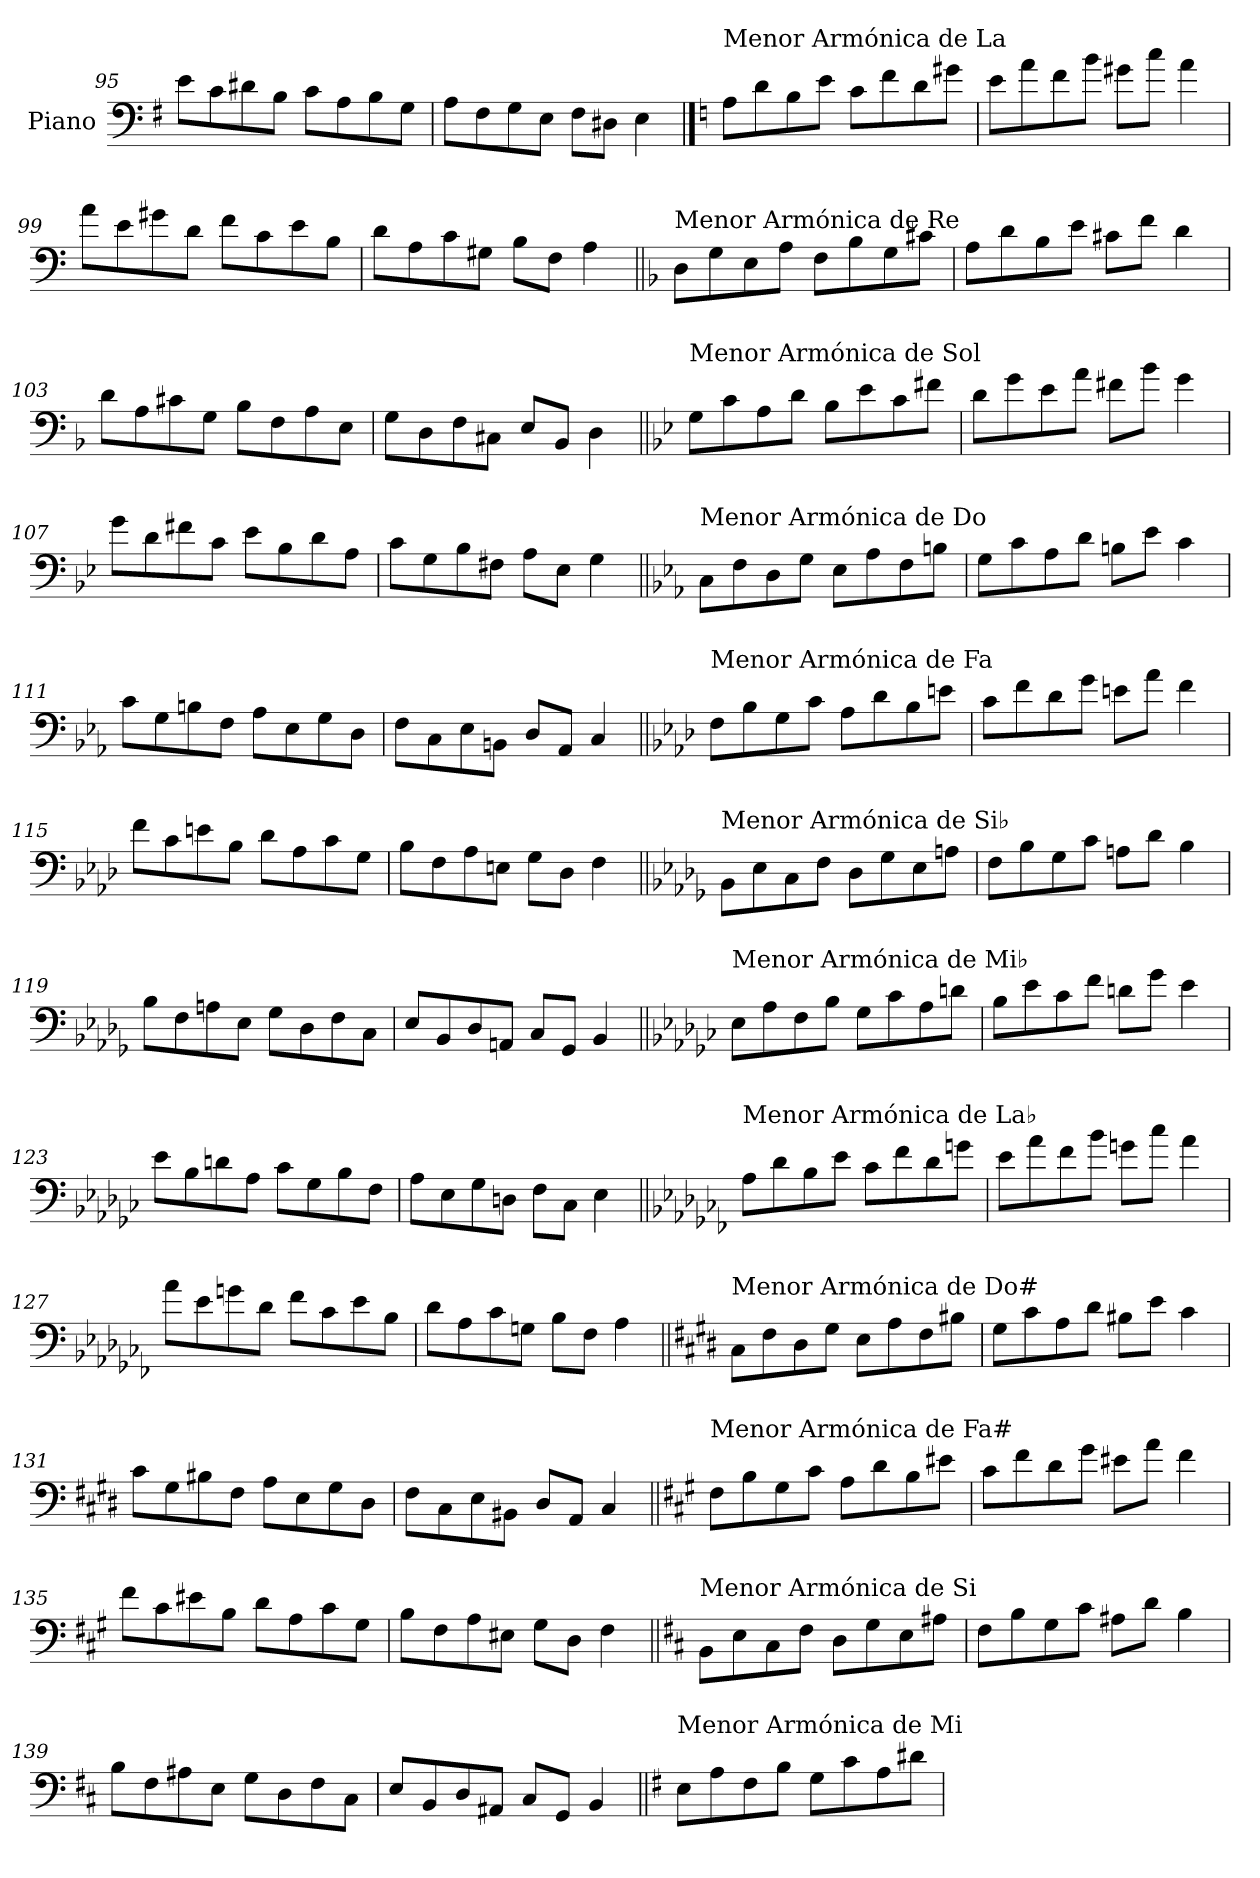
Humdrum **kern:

**kern
*part1
*staff1
*I"Piano
*I'Pno.
*clefF4
*k[f#]
=95
8e\L
8c\
8d#X\
8B\J
8c\L
8A\
8B\
8G\J
=96
8A\L
8F#\
8G\
8E\J
8F#\L
8D#X\J
4E\
!!LO:PB:g=z
==97
*k[]
!LO:TX:a:t=Menor Armónica de La
8A\L
8d\
8B\
8e\J
8c\L
8f\
8d\
8g#X\J
=98
8e\L
8a\
8f\
8b\J
8g#X\L
8cc\J
4a\
=99
8a\L
8e\
8g#X\
8d\J
8f\L
8c\
8e\
8B\J
=100
8d\L
8A\
8c\
8G#X\J
8B\L
8F\J
4A\
!!LO:LB:g=z
=101||
*k[b-]
!LO:TX:a:t=Menor Armónica de Re
8D\L
8G\
8E\
8A\J
8F\L
8B-\
8G\
8c#X\J
=102
8A\L
8d\
8B-\
8e\J
8c#X\L
8f\J
4d\
=103
8d\L
8A\
8c#X\
8G\J
8B-\L
8F\
8A\
8E\J
=104
8G\L
8D\
8F\
8C#X\J
8E/L
8BB-/J
4D\
!!LO:LB:g=z
=105||
*k[b-e-]
!LO:TX:a:t=Menor Armónica de Sol
8G\L
8c\
8A\
8d\J
8B-\L
8e-\
8c\
8f#X\J
=106
8d\L
8g\
8e-\
8a\J
8f#X\L
8b-\J
4g\
=107
8g\L
8d\
8f#X\
8c\J
8e-\L
8B-\
8d\
8A\J
=108
8c\L
8G\
8B-\
8F#X\J
8A\L
8E-\J
4G\
!!LO:LB:g=z
=109||
*k[b-e-a-]
!LO:TX:a:t=Menor Armónica de Do
8C\L
8F\
8D\
8G\J
8E-\L
8A-\
8F\
8Bn\J
=110
8G\L
8c\
8A-\
8d\J
8Bn\L
8e-\J
4c\
=111
8c\L
8G\
8Bn\
8F\J
8A-\L
8E-\
8G\
8D\J
=112
8F\L
8C\
8E-\
8BBn\J
8D/L
8AA-/J
4C/
!!LO:LB:g=z
=113||
*k[b-e-a-d-]
!LO:TX:a:t=Menor Armónica de Fa
8F\L
8B-\
8G\
8c\J
8A-\L
8d-\
8B-\
8en\J
=114
8c\L
8f\
8d-\
8g\J
8en\L
8a-\J
4f\
=115
8f\L
8c\
8en\
8B-\J
8d-\L
8A-\
8c\
8G\J
=116
8B-\L
8F\
8A-\
8En\J
8G\L
8D-\J
4F\
!!LO:LB:g=z
=117||
*k[b-e-a-d-g-]
!LO:TX:a:t=Menor Armónica de Si♭
8BB-\L
8E-\
8C\
8F\J
8D-\L
8G-\
8E-\
8An\J
=118
8F\L
8B-\
8G-\
8c\J
8An\L
8d-\J
4B-\
=119
8B-\L
8F\
8An\
8E-\J
8G-\L
8D-\
8F\
8C\J
=120
8E-/L
8BB-/
8D-/
8AAn/J
8C/L
8GG-/J
4BB-/
!!LO:PB:g=z
=121||
*k[b-e-a-d-g-c-]
!LO:TX:a:t=Menor Armónica de Mi♭
8E-\L
8A-\
8F\
8B-\J
8G-\L
8c-\
8A-\
8dn\J
=122
8B-\L
8e-\
8c-\
8f\J
8dn\L
8g-\J
4e-\
=123
8e-\L
8B-\
8dn\
8A-\J
8c-\L
8G-\
8B-\
8F\J
=124
8A-\L
8E-\
8G-\
8Dn\J
8F\L
8C-\J
4E-\
!!LO:LB:g=z
=125||
*k[b-e-a-d-g-c-f-]
!LO:TX:a:t=Menor Armónica de La♭
8A-\L
8d-\
8B-\
8e-\J
8c-\L
8f-\
8d-\
8gn\J
=126
8e-\L
8a-\
8f-\
8b-\J
8gn\L
8cc-\J
4a-\
=127
8a-\L
8e-\
8gn\
8d-\J
8f-\L
8c-\
8e-\
8B-\J
=128
8d-\L
8A-\
8c-\
8Gn\J
8B-\L
8F-\J
4A-\
!!LO:LB:g=z
=129||
*k[f#c#g#d#]
!LO:TX:a:t=Menor Armónica de Do#
8C#\L
8F#\
8D#\
8G#\J
8E\L
8A\
8F#\
8B#X\J
=130
8G#\L
8c#\
8A\
8d#\J
8B#X\L
8e\J
4c#\
=131
8c#\L
8G#\
8B#X\
8F#\J
8A\L
8E\
8G#\
8D#\J
=132
8F#\L
8C#\
8E\
8BB#X\J
8D#/L
8AA/J
4C#/
!!LO:LB:g=z
=133||
*k[f#c#g#]
!LO:TX:a:t=Menor Armónica de Fa#
8F#\L
8B\
8G#\
8c#\J
8A\L
8d\
8B\
8e#X\J
=134
8c#\L
8f#\
8d\
8g#\J
8e#X\L
8a\J
4f#\
=135
8f#\L
8c#\
8e#X\
8B\J
8d\L
8A\
8c#\
8G#\J
=136
8B\L
8F#\
8A\
8E#X\J
8G#\L
8D\J
4F#\
!!LO:LB:g=z
=137||
*k[f#c#]
!LO:TX:a:t=Menor Armónica de Si
8BB\L
8E\
8C#\
8F#\J
8D\L
8G\
8E\
8A#X\J
=138
8F#\L
8B\
8G\
8c#\J
8A#X\L
8d\J
4B\
=139
8B\L
8F#\
8A#X\
8E\J
8G\L
8D\
8F#\
8C#\J
=140
8E/L
8BB/
8D/
8AA#X/J
8C#/L
8GG/J
4BB/
!!LO:LB:g=z
=141||
*k[f#]
!LO:TX:a:t=Menor Armónica de Mi
8E\L
8A\
8F#\
8B\J
8G\L
8c\
8A\
8d#X\J
=
*-
